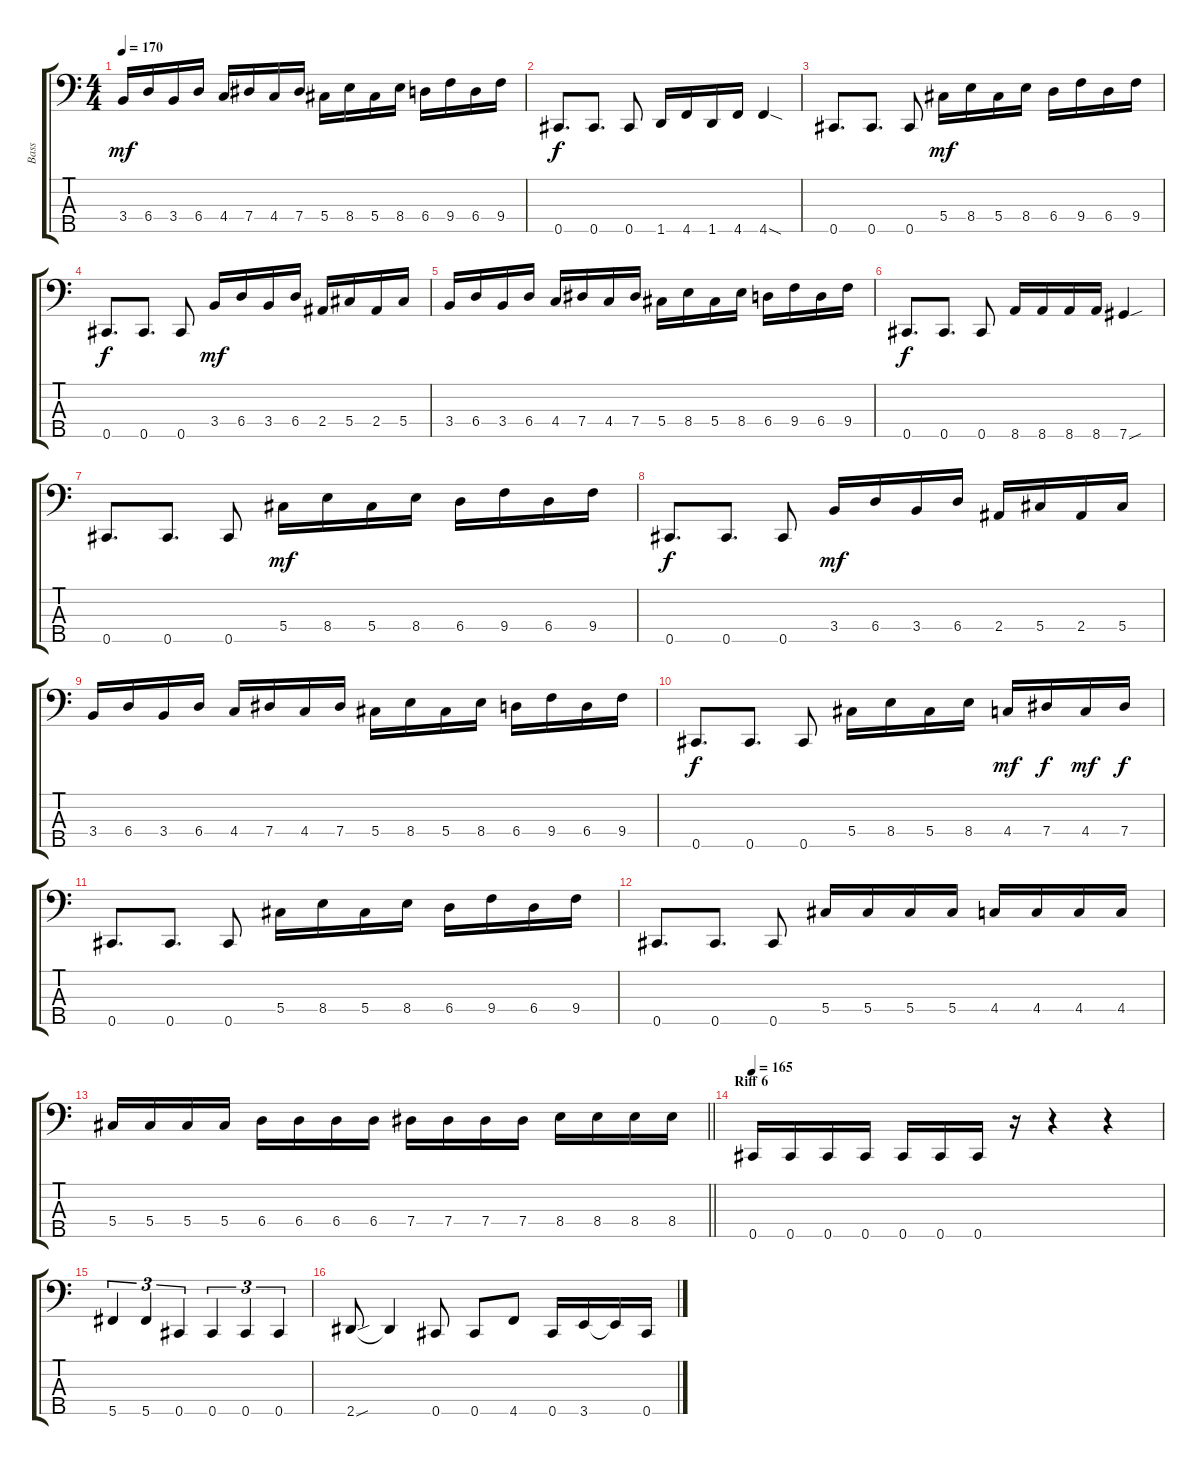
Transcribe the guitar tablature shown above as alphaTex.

\track ("Bass" "Bass") {instrument electricbassfinger}
\staff {score tabs}
\tuning (Bb2 Gb2 Db2 Ab1 Db1) {hide}
\ts (4 4)
\tempo 170
\clef f4
\ks c
3.4.16{dy mf} 6.4.16 3.4.16 6.4.16 4.4.16 7.4.16 4.4.16 7.4.16 5.4.16 8.4.16 5.4.16 8.4.16 6.4.16 9.4.16 6.4.16 9.4.16 |
0.5.8{d dy f} 0.5.8{d} 0.5.8 1.5.16 4.5.16 1.5.16 4.5.16 4.5{sod}.4 |
0.5.8{d} 0.5.8{d} 0.5.8 5.4.16{dy mf} 8.4.16 5.4.16 8.4.16 6.4.16 9.4.16 6.4.16 9.4.16 |
0.5.8{d dy f} 0.5.8{d} 0.5.8 3.4.16{dy mf} 6.4.16 3.4.16 6.4.16 2.4.16 5.4.16 2.4.16 5.4.16 |
3.4.16 6.4.16 3.4.16 6.4.16 4.4.16 7.4.16 4.4.16 7.4.16 5.4.16 8.4.16 5.4.16 8.4.16 6.4.16 9.4.16 6.4.16 9.4.16 |
0.5.8{d dy f} 0.5.8{d} 0.5.8 8.5.16 8.5.16 8.5.16 8.5.16 7.5{sou}.4 |
0.5.8{d} 0.5.8{d} 0.5.8 5.4.16{dy mf} 8.4.16 5.4.16 8.4.16 6.4.16 9.4.16 6.4.16 9.4.16 |
0.5.8{d dy f} 0.5.8{d} 0.5.8 3.4.16{dy mf} 6.4.16 3.4.16 6.4.16 2.4.16 5.4.16 2.4.16 5.4.16 |
3.4.16 6.4.16 3.4.16 6.4.16 4.4.16 7.4.16 4.4.16 7.4.16 5.4.16 8.4.16 5.4.16 8.4.16 6.4.16 9.4.16 6.4.16 9.4.16 |
0.5.8{d dy f} 0.5.8{d} 0.5.8 5.4.16 8.4.16 5.4.16 8.4.16 4.4.16{dy mf} 7.4.16{dy f} 4.4.16{dy mf} 7.4.16{dy f} |
0.5.8{d} 0.5.8{d} 0.5.8 5.4.16 8.4.16 5.4.16 8.4.16 6.4.16 9.4.16 6.4.16 9.4.16 |
0.5.8{d} 0.5.8{d} 0.5.8 5.4.16 5.4.16 5.4.16 5.4.16 4.4.16 4.4.16 4.4.16 4.4.16 |
\barLineRight lightlight
5.4.16 5.4.16 5.4.16 5.4.16 6.4.16 6.4.16 6.4.16 6.4.16 7.4.16 7.4.16 7.4.16 7.4.16 8.4.16 8.4.16 8.4.16 8.4.16 |
\section ("" "Riff 6")
\tempo 165
0.5.16 0.5.16 0.5.16 0.5.16 0.5.16 0.5.16 0.5.16 r.16 r.4 r.4 |
5.5.4{tu (3 2)} 5.5.4{tu (3 2)} 0.5.4{tu (3 2)} 0.5.4{tu (3 2)} 0.5.4{tu (3 2)} 0.5.4{tu (3 2)} |
2.5{sou}.8 2.5{t}.4 0.5.8 0.5.8 4.5.8 0.5.16 3.5.16 3.5{t}.16 0.5.16
